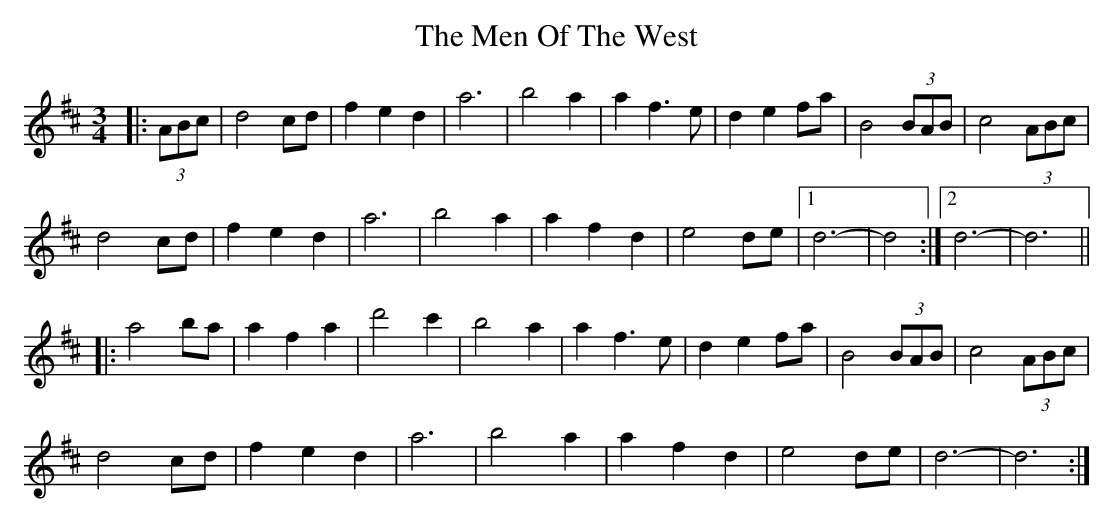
X:1
T: The Men Of The West
M: 3/4
L: 1/8
K: Dmaj
|:(3ABc|d4cd|f2e2d2|a6|b4 a2|a2f2>e2|d2e2 fa|B4 (3BAB|c4 (3ABc|
d4cd|f2e2d2|a6|b4 a2|a2f2d2|e4de|1 d6-|d4:|2 d6-|d6||
|:a4ba|a2f2a2|d'4 c'2|b4 a2|a2 f3 e|d2e2 fa|B4 (3BAB|c4 (3ABc|
d4cd|f2e2d2|a6|b4 a2|a2f2d2|e4de|d6-|d6:|
